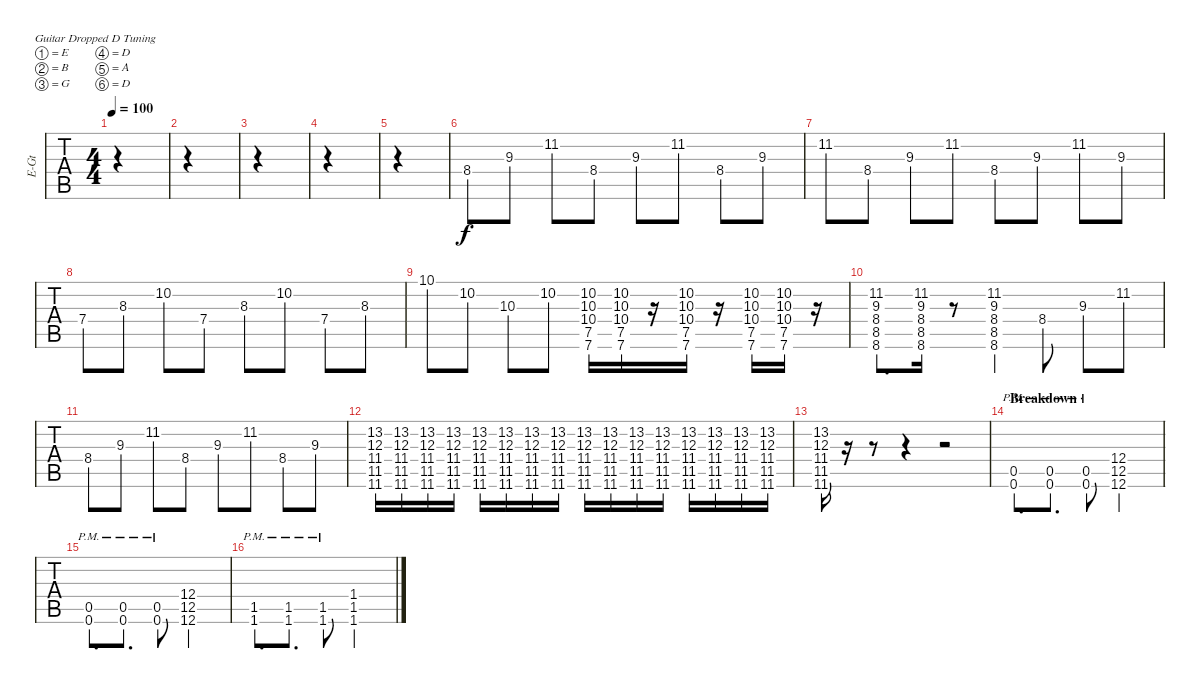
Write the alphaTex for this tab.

\defaultSystemsLayout 4
\bracketExtendMode groupsimilarinstruments
\multiBarRest
\otherSystemsTrackNameOrientation horizontal
\track ("David" "E-Gt") {instrument distortionguitar}
\staff {tabs}
\tuning (E4 B3 G3 D3 A2 D2)
\ts (4 4)
\tempo 100
\clef g2
\ks c
|
|
|
|
|
8.4{acc #}.8 9.3.8 11.2{acc #}.8 8.4{acc #}.8 9.3.8 11.2{acc #}.8 8.4{acc #}.8 9.3.8 |
11.2{acc #}.8 8.4{acc #}.8 9.3.8 11.2{acc #}.8 8.4{acc #}.8 9.3.8 11.2{acc #}.8 9.3.8 |
7.4.8 8.3{acc #}.8 10.2.8 7.4.8 8.3{acc #}.8 10.2.8 7.4.8 8.3{acc #}.8 |
10.1.8 10.2.8 10.3.8 10.2.8 (7.6 7.5 10.4 10.3 10.2).16 (7.6 7.5 10.4 10.3 10.2).16 r.16 (7.6 7.5 10.4 10.3 10.2).16 r.16 (7.6 7.5 10.4 10.3 10.2).16 (7.6 7.5 10.4 10.3 10.2).16 r.16 |
(8.6{acc #} 8.5 8.4{acc #} 9.3 11.2{acc #}).8{d} (8.6{acc #} 8.5 8.4{acc #} 9.3 11.2{acc #}).16 r.8 (8.6{acc #} 8.5 8.4{acc #} 9.3 11.2{acc #}).4 8.4{acc #}.8 9.3.8 11.2{acc #}.8 |
8.4{acc #}.8 9.3.8 11.2{acc #}.8 8.4{acc #}.8 9.3.8 11.2{acc #}.8 8.4{acc #}.8 9.3.8 |
(11.5{acc #} 11.6{acc #} 11.4{acc #} 12.3 13.2).16 (11.5{acc #} 11.6{acc #} 11.4{acc #} 12.3 13.2).16 (11.5{acc #} 11.6{acc #} 11.4{acc #} 12.3 13.2).16 (11.5{acc #} 11.6{acc #} 11.4{acc #} 12.3 13.2).16 (11.5{acc #} 11.6{acc #} 11.4{acc #} 12.3 13.2).16 (11.5{acc #} 11.6{acc #} 11.4{acc #} 12.3 13.2).16 (11.5{acc #} 11.6{acc #} 11.4{acc #} 12.3 13.2).16 (11.5{acc #} 11.6{acc #} 11.4{acc #} 12.3 13.2).16 (11.5{acc #} 11.6{acc #} 11.4{acc #} 12.3 13.2).16 (11.5{acc #} 11.6{acc #} 11.4{acc #} 12.3 13.2).16 (11.5{acc #} 11.6{acc #} 11.4{acc #} 12.3 13.2).16 (11.5{acc #} 11.6{acc #} 11.4{acc #} 12.3 13.2).16 (11.5{acc #} 11.6{acc #} 11.4{acc #} 12.3 13.2).16 (11.5{acc #} 11.6{acc #} 11.4{acc #} 12.3 13.2).16 (11.5{acc #} 11.6{acc #} 11.4{acc #} 12.3 13.2).16 (11.5{acc #} 11.6{acc #} 11.4{acc #} 12.3 13.2).16 |
(11.6{acc #} 11.5{acc #} 11.4{acc #} 12.3 13.2).16 r.16 r.8 r.4 r.2 |
\section ("" "Breakdown")
(0.6{pm} 0.5{pm}).8{d} (0.6{pm} 0.5{pm}).8{d} (0.6{pm} 0.5{pm}).8 (12.6 12.5 12.4).2 |
(0.6{pm} 0.5{pm}).8{d} (0.6{pm} 0.5{pm}).8{d} (0.6{pm} 0.5{pm}).8 (12.6 12.5 12.4).2 |
(1.6{pm acc #} 1.5{pm acc #}).8{d} (1.6{pm acc #} 1.5{pm acc #}).8{d} (1.6{pm acc #} 1.5{pm acc #}).8 (1.6{acc #} 1.5{acc #} 1.4{acc #}).2
